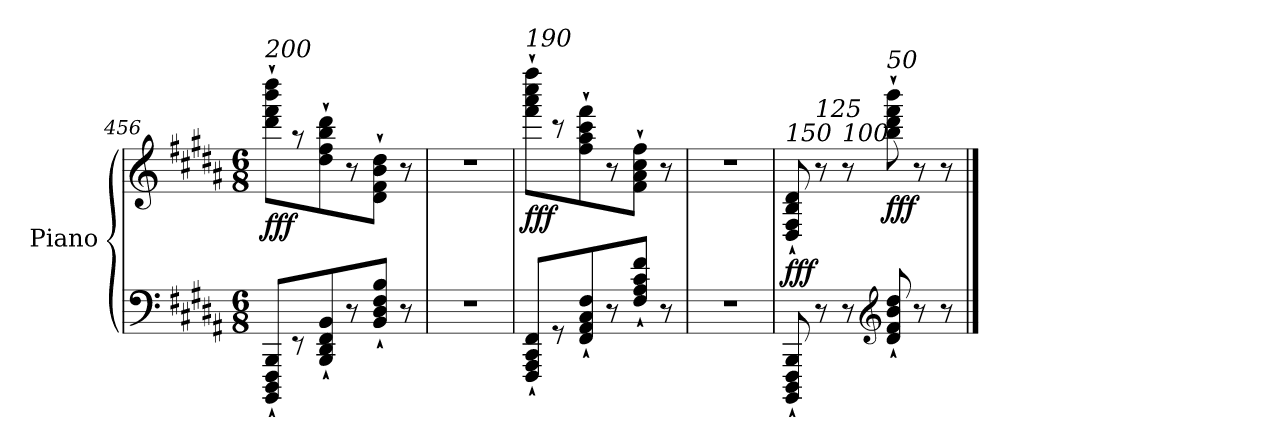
**kern	**kern	**dynam
*part1	*part1	*part1
*staff2	*staff1	*staff1/2
*I"Piano	*	*
*I'Pno	*	*
*clefF4	*clefG2	*
*k[f#c#g#d#a#]	*k[f#c#g#d#a#]	*
*M6/8	*M6/8	*
=456	=456	=456
!	!LO:TX:a:i:t=200	!
!	!	!LO:DY:b
8BBBB/` 8DDD#/` 8FFF#/` 8BBB/`L	8ddd#\` 8fff#\` 8bbb\` 8dddd#\`L	fff
8r	8r	.
8BBB/` 8DD#/` 8FF#/` 8BB/`	8dd#\` 8ff#\` 8bb\` 8ddd#\`	.
8r	8r	.
8BB/` 8D#/` 8F#/` 8B/`J	8d#\` 8f#\` 8b\` 8dd#\`J	.
8r	8r	.
=457	=457	=457
2.r	2.r	.
=458	=458	=458
!	!LO:TX:a:i:t=190	!
!	!	!LO:DY:b
8FFF#/` 8AAA#/` 8CC#/` 8FF#/`L	8fff#\` 8aaa#\` 8cccc#\` 8ffff#\`L	fff
8r	8r	.
8FF#/` 8AA#/` 8C#/` 8F#/`	8ff#\` 8aa#\` 8ccc#\` 8fff#\`	.
8r	8r	.
8F#/` 8A#/` 8c#/` 8f#/`J	8f#\` 8a#\` 8cc#\` 8ff#\`J	.
8r	8r	.
=459	=459	=459
2.r	2.r	.
=460	=460	=460
!	!LO:TX:a:i:t=150	!
!	!	!LO:DY:a=2
8BBBB/` 8DDD#/` 8FFF#/` 8BBB/`	8D#/` 8F#/` 8B/` 8d#/`	fff
!	!LO:TX:a:i:t=125	!
8r	8r	.
!	!LO:TX:a:i:t=100	!
8r	8r	.
*clefG2	*	*
!	!LO:TX:a:i:t=50	!
!	!	!LO:DY:b
8d#/` 8f#/` 8b/` 8dd#/`	8bb\` 8ddd#\` 8fff#\` 8bbb\`	fff
8r	8r	.
8r	8r	.
==	==	==
*-	*-	*-
